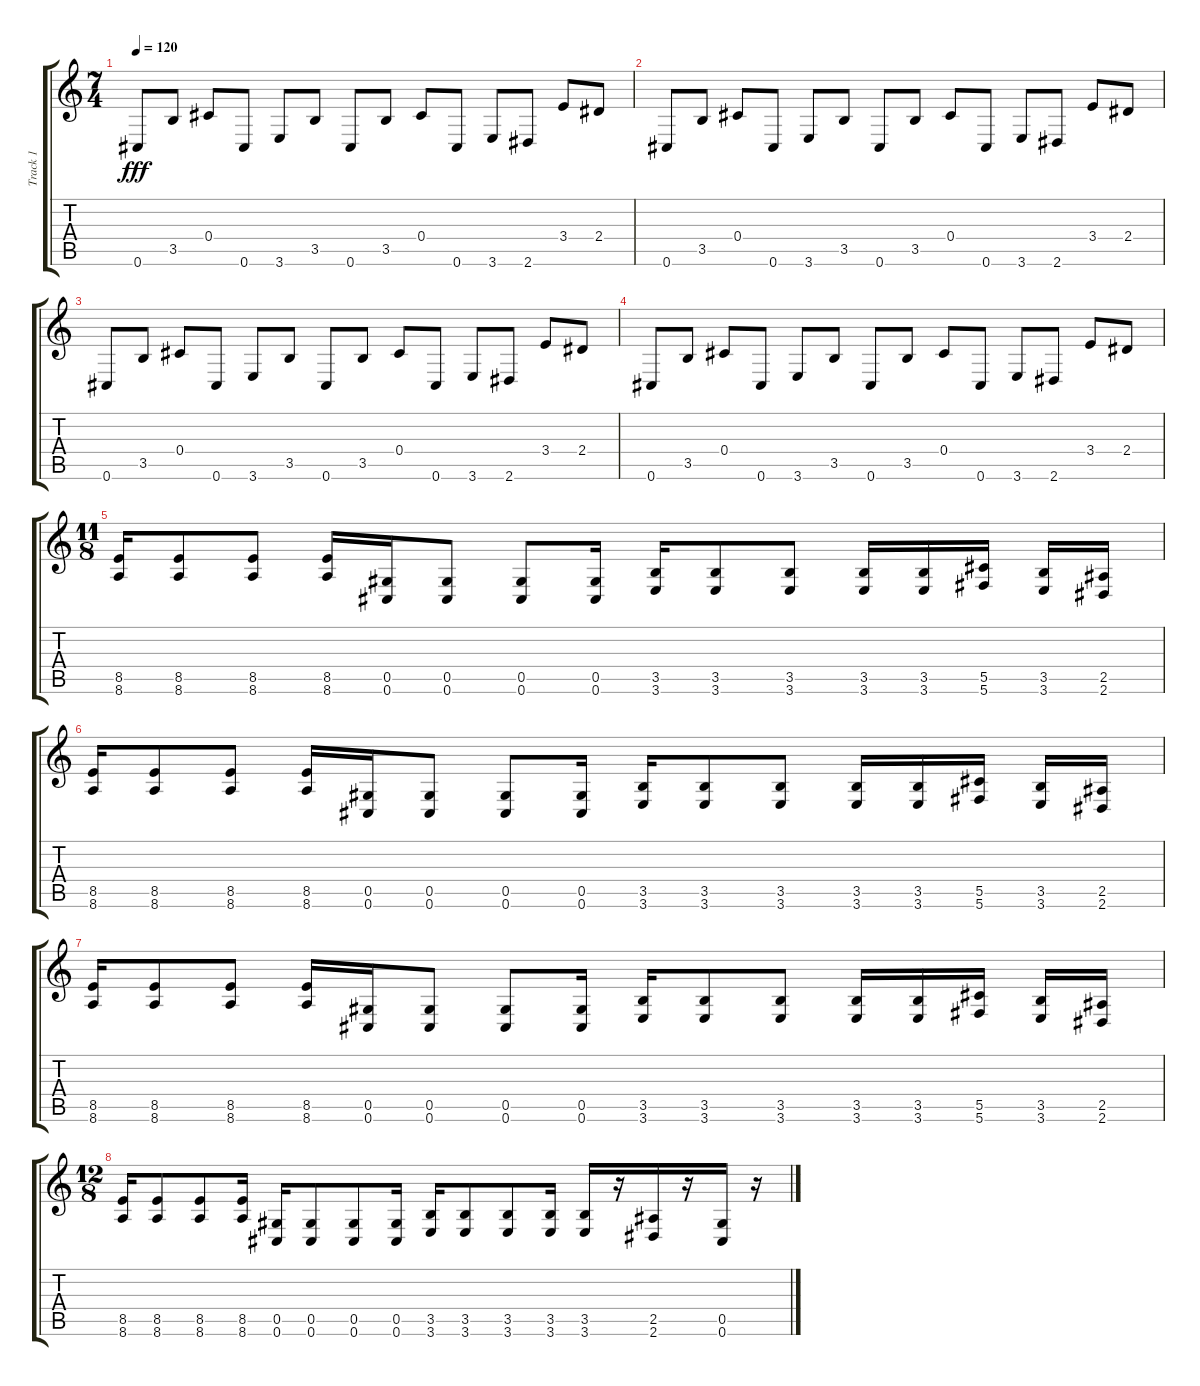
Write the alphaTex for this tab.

\track ("Track 1" "Track 1") {instrument distortionguitar}
\staff {score tabs}
\tuning (Eb4 Bb3 Gb3 Db3 Ab2 Db2) {hide}
\ts (7 4)
\tempo 120
\clef g2
\ks c
0.6.8{dy fff} 3.5.8 0.4.8 0.6.8 3.6.8 3.5.8 0.6.8 3.5.8 0.4.8 0.6.8 3.6.8 2.6.8 3.4.8 2.4.8 |
0.6.8 3.5.8 0.4.8 0.6.8 3.6.8 3.5.8 0.6.8 3.5.8 0.4.8 0.6.8 3.6.8 2.6.8 3.4.8 2.4.8 |
0.6.8 3.5.8 0.4.8 0.6.8 3.6.8 3.5.8 0.6.8 3.5.8 0.4.8 0.6.8 3.6.8 2.6.8 3.4.8 2.4.8 |
0.6.8 3.5.8 0.4.8 0.6.8 3.6.8 3.5.8 0.6.8 3.5.8 0.4.8 0.6.8 3.6.8 2.6.8 3.4.8 2.4.8 |
\ts (11 8)
(8.5 8.6).16 (8.5 8.6).8 (8.5 8.6).8 (8.5 8.6).16 (0.5 0.6).16 (0.5 0.6).8 (0.5 0.6).8 (0.5 0.6).16 (3.5 3.6).16 (3.5 3.6).8 (3.5 3.6).8 (3.5 3.6).16 (3.5 3.6).16 (5.5 5.6).16 (3.5 3.6).16 (2.5 2.6).16 |
(8.5 8.6).16 (8.5 8.6).8 (8.5 8.6).8 (8.5 8.6).16 (0.5 0.6).16 (0.5 0.6).8 (0.5 0.6).8 (0.5 0.6).16 (3.5 3.6).16 (3.5 3.6).8 (3.5 3.6).8 (3.5 3.6).16 (3.5 3.6).16 (5.5 5.6).16 (3.5 3.6).16 (2.5 2.6).16 |
(8.5 8.6).16 (8.5 8.6).8 (8.5 8.6).8 (8.5 8.6).16 (0.5 0.6).16 (0.5 0.6).8 (0.5 0.6).8 (0.5 0.6).16 (3.5 3.6).16 (3.5 3.6).8 (3.5 3.6).8 (3.5 3.6).16 (3.5 3.6).16 (5.5 5.6).16 (3.5 3.6).16 (2.5 2.6).16 |
\ts (12 8)
(8.5 8.6).16 (8.5 8.6).8 (8.5 8.6).8 (8.5 8.6).16 (0.5 0.6).16 (0.5 0.6).8 (0.5 0.6).8 (0.5 0.6).16 (3.5 3.6).16 (3.5 3.6).8 (3.5 3.6).8 (3.5 3.6).16 (3.5 3.6).16 r.16 (2.5 2.6).16 r.16 (0.5 0.6).16 r.16
